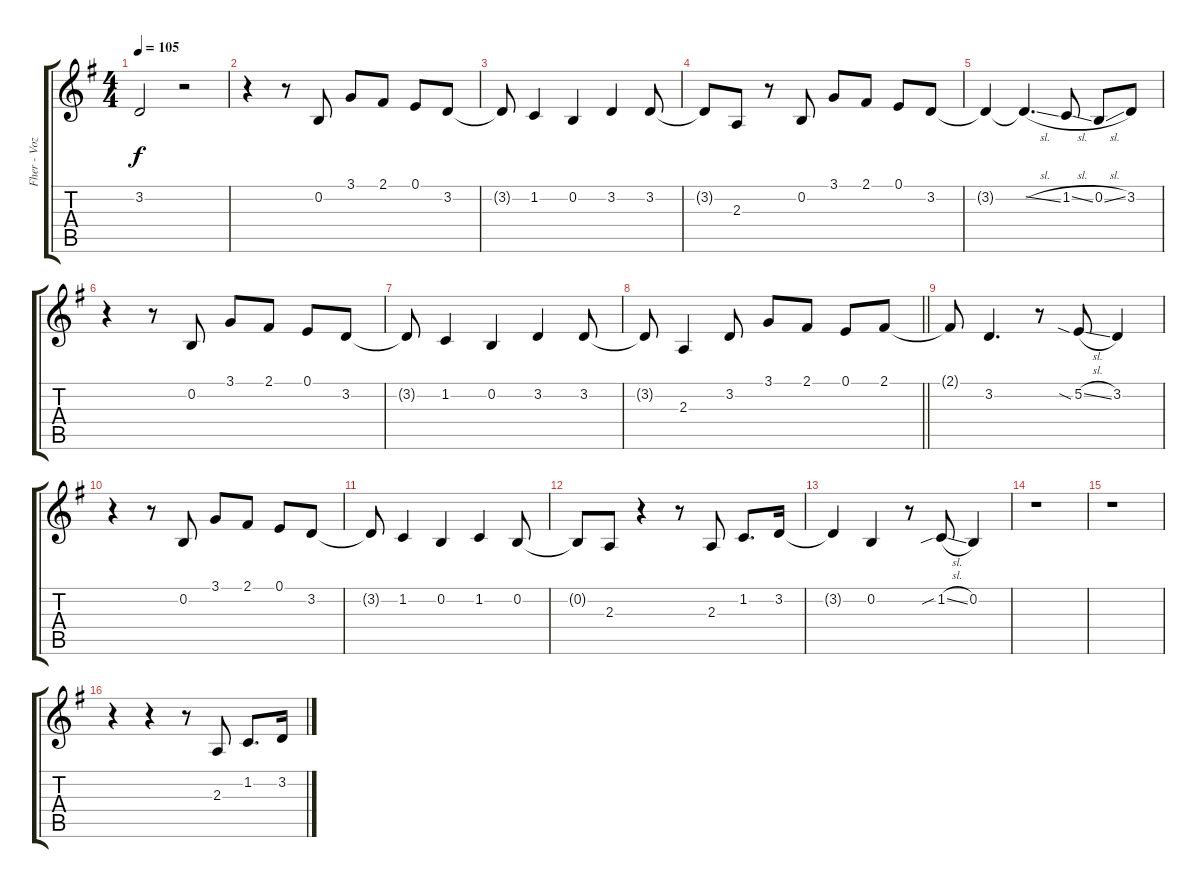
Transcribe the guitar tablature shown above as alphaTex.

\track ("Fher - Voz" "Fher - Voz") {instrument violin}
\staff {score tabs}
\tuning (E4 B3 G3 D3 A2 E2) {hide}
\ts (4 4)
\tempo 105
\clef g2
\ks g
3.2{t}.2{dy f} r.2 |
r.4 r.8 0.2.8 3.1.8 2.1.8 0.1.8 3.2.8 |
3.2{t}.8 1.2.4 0.2.4 3.2.4 3.2.8 |
3.2{t}.8 2.3.8 r.8 0.2.8 3.1.8 2.1.8 0.1.8 3.2.8 |
3.2{t}.4 3.2{sl t}.4{d} 1.2{sl}.8 0.2{sl}.8 3.2.8 |
r.4 r.8 0.2.8 3.1.8 2.1.8 0.1.8 3.2.8 |
3.2{t}.8 1.2.4 0.2.4 3.2.4 3.2.8 |
\barLineRight lightlight
3.2{t}.8 2.3.4 3.2.8 3.1.8 2.1.8 0.1.8 2.1.8 |
2.1{t}.8 3.2.4{d} r.8 5.2{sia sl}.8 3.2.4 |
r.4 r.8 0.2.8 3.1.8 2.1.8 0.1.8 3.2.8 |
3.2{t}.8 1.2.4 0.2.4 1.2.4 0.2.8 |
0.2{t}.8 2.3.8 r.4 r.8 2.3.8 1.2.8{d} 3.2.16 |
3.2{t}.4 0.2.4 r.8 1.2{sib sl}.8 0.2.4 |
r.1 |
r.1 |
r.4 r.4 r.8 2.3.8 1.2.8{d} 3.2.16
